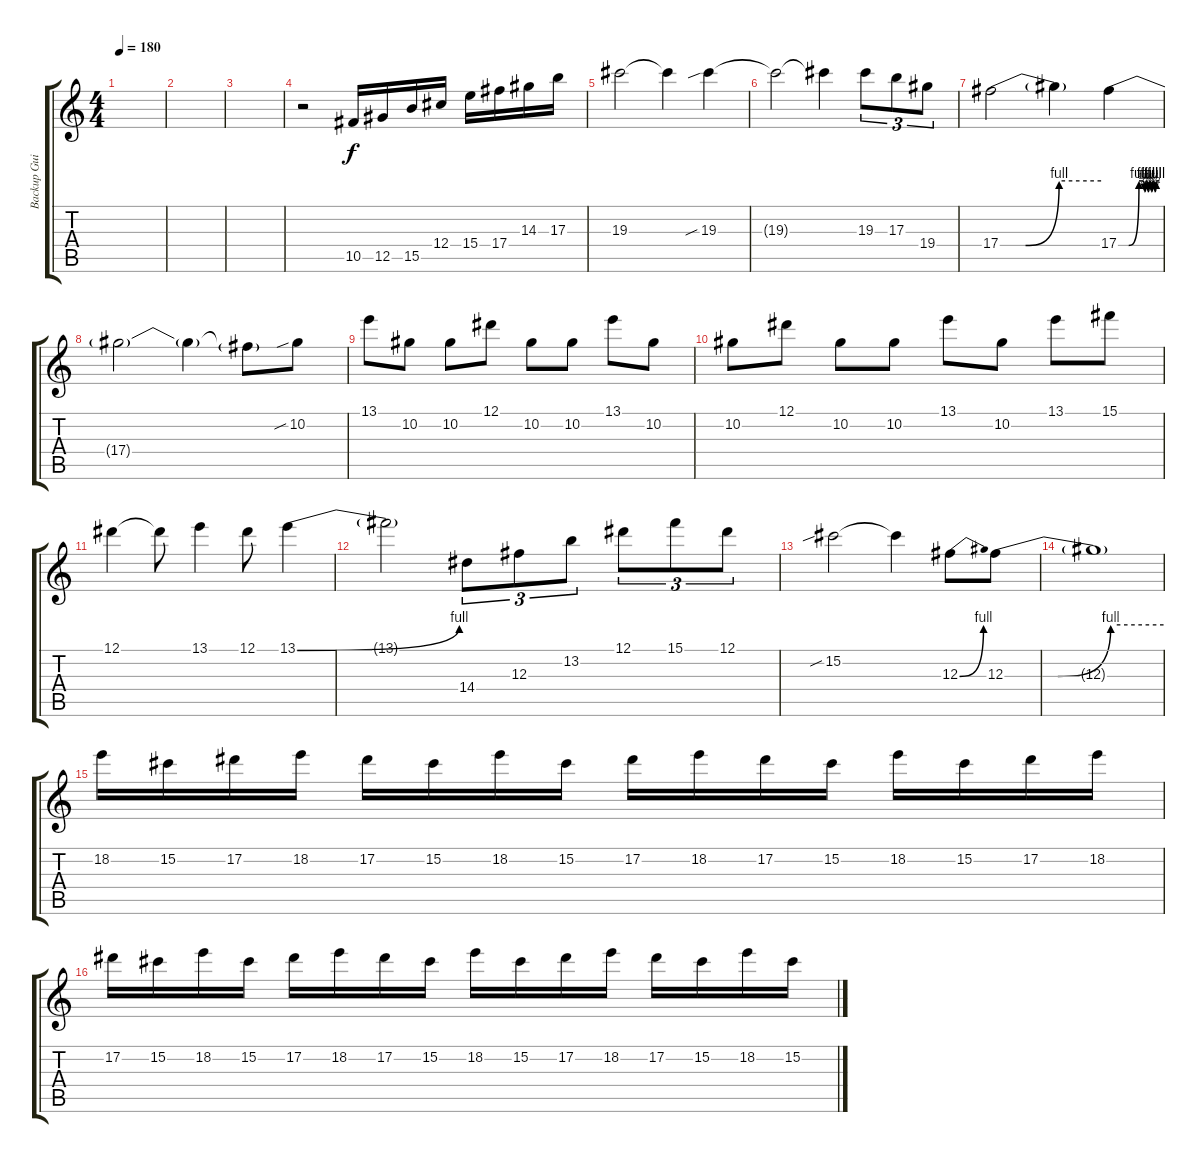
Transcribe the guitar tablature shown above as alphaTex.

\track ("Backup Guitar" "Backup Gui") {instrument distortionguitar}
\staff {score tabs}
\tuning (Eb4 Bb3 Gb3 Db3 Ab2 Db2) {hide}
\ts (4 4)
\tempo 180
\clef g2
\ks c
|
|
|
r.2 10.5.16 12.5.16 15.5.16 12.4.16 15.4.16 17.4.16 14.3.16 17.3.16 |
19.3.2 19.3{t}.4 19.3{sib}.4 |
19.3{t}.2 19.3{t}.4 19.3.8{tu (3 2)} 17.3.8{tu (3 2)} 19.4.8{tu (3 2)} |
17.4{be (custom 0 0 15 0 35 4 60 4)}.2 17.4{t}.4 17.4{be (custom 0 0 15 0 30 4 35 4 38 2 40 4 43 2 45 4 48 2 50 4 53 2 55 4 60 4)}.4 |
17.4{t}.2 17.4{t}.4 17.4{t}.8 10.2{sib}.8 |
13.1.8 10.2.8 10.2.8 12.1.8 10.2.8 10.2.8 13.1.8 10.2.8 |
10.2.8 12.1.8 10.2.8 10.2.8 13.1.8 10.2.8 13.1.8 15.1.8 |
12.1.4 12.1{t}.8 13.1.4 12.1.8 13.1{be (bend 0 0 60 4)}.4 |
13.1{t}.2 14.4.8{tu (3 2)} 12.3.8{tu (3 2)} 13.2.8{tu (3 2)} 12.1.8{tu (3 2)} 15.1.8{tu (3 2)} 12.1.8{tu (3 2)} |
15.2{sib}.2 15.2{t}.4 12.3{be (bend 0 0 60 4)}.8 12.3{be (custom 0 0 20 0 40 4 60 4)}.8 |
12.3{t}.1 |
18.2.16 15.2.16 17.2.16 18.2.16 17.2.16 15.2.16 18.2.16 15.2.16 17.2.16 18.2.16 17.2.16 15.2.16 18.2.16 15.2.16 17.2.16 18.2.16 |
17.2.16 15.2.16 18.2.16 15.2.16 17.2.16 18.2.16 17.2.16 15.2.16 18.2.16 15.2.16 17.2.16 18.2.16 17.2.16 15.2.16 18.2.16 15.2.16
